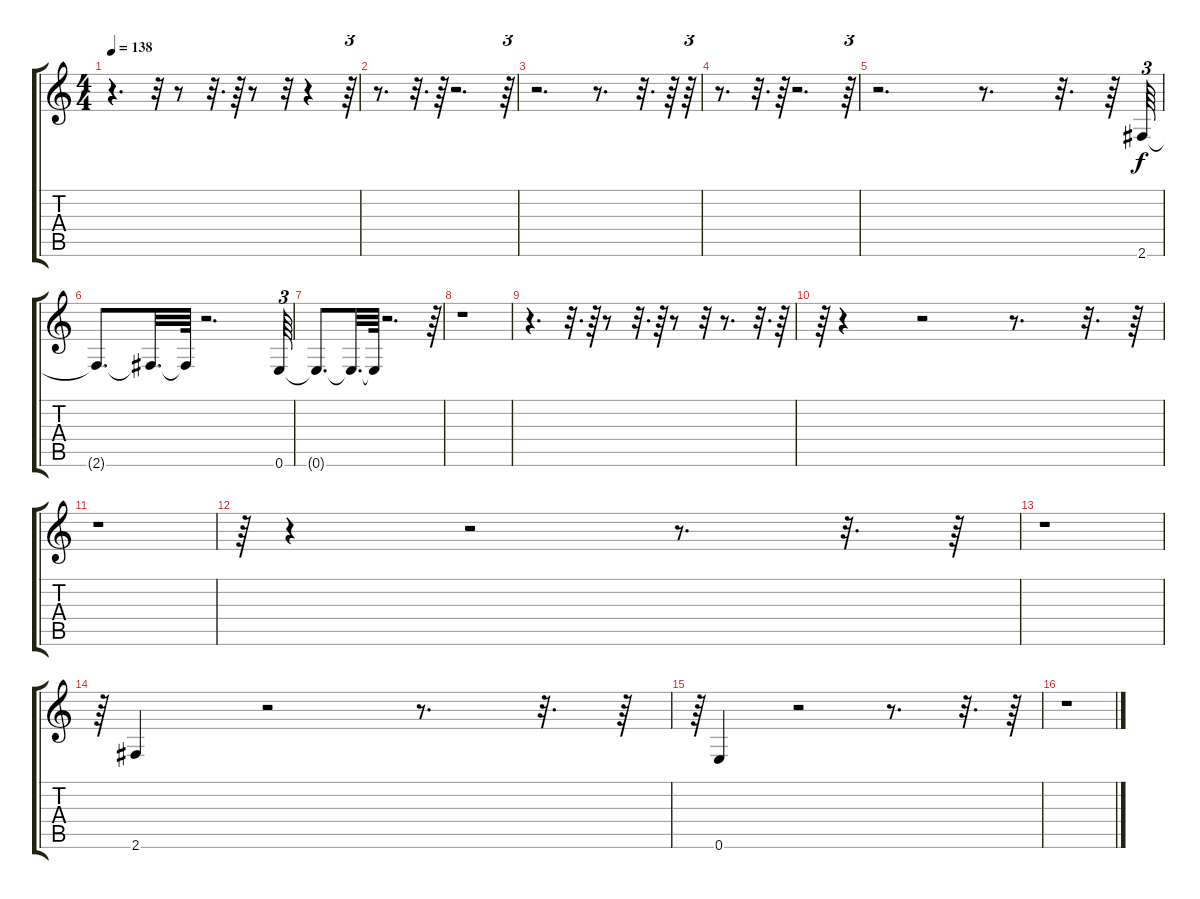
\track "" {instrument synthbass2}
\staff {score tabs}
\tuning (E4 B3 G3 D3 A2 E2) {hide}
\ts (4 4)
\tempo 138
\clef g2
\ks c
r.4{d dy f} r.32 r.8 r.32{d} r.64 r.8 r.32 r.4 r.64{tu (3 2)} |
r.8{d} r.32{d} r.64 r.2{d} r.64{tu (3 2)} |
r.2{d} r.8{d} r.32{d} r.64 r.64{tu (3 2)} |
r.8{d} r.32{d} r.64 r.2{d} r.64{tu (3 2)} |
r.2{d} r.8{d} r.32{d} r.64 2.6.64{tu (3 2)} |
2.6{t}.8{d} 2.6{t}.32{d} 2.6{t}.64 r.2{d} 0.6.64{tu (3 2)} |
0.6{t}.8{d} 0.6{t}.32{d} 0.6{t}.64 r.2{d} r.64{tu (3 2)} |
r.1 |
r.4{d} r.32{d} r.64 r.8 r.32{d} r.64 r.8 r.32 r.8{d} r.32{d} r.64 |
r.64{tu (3 2)} r.4 r.2 r.8{d} r.32{d} r.64 |
r.1 |
r.64{tu (3 2)} r.4 r.2 r.8{d} r.32{d} r.64 |
r.1 |
r.64{tu (3 2)} 2.6.4 r.2 r.8{d} r.32{d} r.64 |
r.64{tu (3 2)} 0.6.4 r.2 r.8{d} r.32{d} r.64 |
r.1
